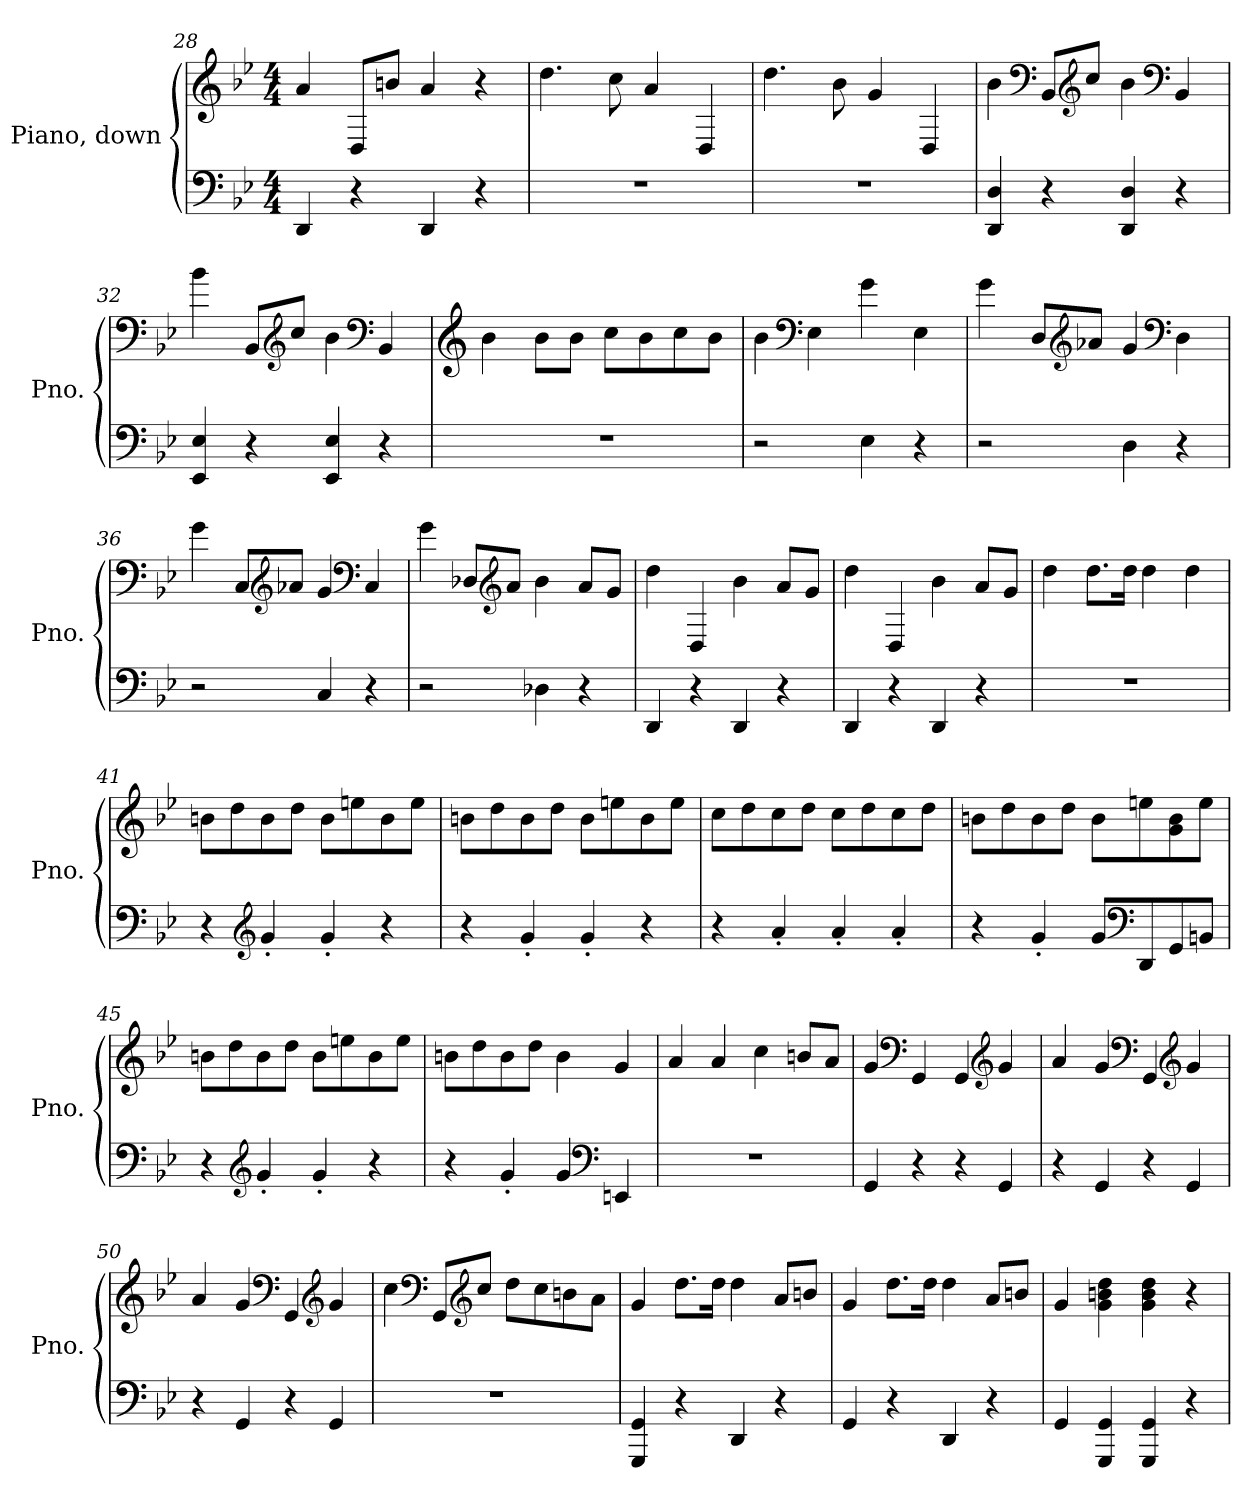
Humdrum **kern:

**kern	**kern
*part1	*part1
*staff2	*staff1
*I"Piano, down	*
*I'Pno.	*
!!LO:PB:g=z
*clefF4	*clefG2
*k[b-e-]	*k[b-e-]
*M4/4	*M4/4
=28	=28
4DD/	4a/
4r	8D/L
.	8bn/J
4DD/	4a/
4r	4r
=29	=29
1r	4.dd\
.	8cc\
.	4a/
.	4D/
=30	=30
1r	4.dd\
.	8b-\
.	4g/
.	4D/
=31	=31
4DD/ 4D/	4b-\
*	*clefF4
4r	8BB-/L
*	*clefG2
.	8cc/J
4DD/ 4D/	4b-\
*	*clefF4
4r	4BB-/
=32	=32
4EE-/ 4E-/	4b-\
4r	8BB-/L
*	*clefG2
.	8cc/J
4EE-/ 4E-/	4b-\
*	*clefF4
4r	4BB-/
!!LO:LB:g=z
=33	=33
*	*clefG2
1r	4b-\
.	8b-\L
.	8b-\J
.	8cc\L
.	8b-\
.	8cc\
.	8b-\J
=34	=34
2r	4b-\
*	*clefF4
.	4E-\
4E-\	4g\
4r	4E-\
=35	=35
2r	4g\
.	8D/L
*	*clefG2
.	8a-X/J
4D\	4g/
*	*clefF4
4r	4D\
=36	=36
2r	4g\
.	8C/L
*	*clefG2
.	8a-X/J
4C/	4g/
*	*clefF4
4r	4C/
=37	=37
2r	4g\
.	8D-X/L
*	*clefG2
.	8a/J
4D-X\	4b-\
4r	8a/L
.	8g/J
!!LO:LB:g=z
=38	=38
4DD/	4dd\
4r	4D/
4DD/	4b-\
4r	8a/L
.	8g/J
=39	=39
4DD/	4dd\
4r	4D/
4DD/	4b-\
4r	8a/L
.	8g/J
=40	=40
1r	4dd\
.	8.dd\L
.	16dd\Jk
.	4dd\
.	4dd\
=41	=41
4r	8bn\L
.	8dd\
*clefG2	*
4g'/	8b\
.	8dd\J
4g'/	8b\L
.	8een\
4r	8b\
.	8ee\J
=42	=42
4r	8bn\L
.	8dd\
4g'/	8b\
.	8dd\J
4g'/	8b\L
.	8een\
4r	8b\
.	8ee\J
!!LO:LB:g=z
=43	=43
4r	8cc\L
.	8dd\
4a'/	8cc\
.	8dd\J
4a'/	8cc\L
.	8dd\
4a'/	8cc\
.	8dd\J
=44	=44
4r	8bn\L
.	8dd\
4g'/	8b\
.	8dd\J
8g/L	8b\L
*clefF4	*
8DD/	8een\
8GG/	8g\ 8b\
8BBn/J	8ee\J
=45	=45
4r	8bn\L
.	8dd\
*clefG2	*
4g'/	8b\
.	8dd\J
4g'/	8b\L
.	8een\
4r	8b\
.	8ee\J
=46	=46
4r	8bn\L
.	8dd\
4g'/	8b\
.	8dd\J
4g/	4b\
*clefF4	*
4EEn/	4g/
=47	=47
1r	4a/
.	4a/
.	4cc\
.	8bn/L
.	8a/J
!!LO:LB:g=z
=48	=48
4GG/	4g/
*	*clefF4
4r	4GG/
4r	4GG/
*	*clefG2
4GG/	4g/
=49	=49
4r	4a/
4GG/	4g/
*	*clefF4
4r	4GG/
*	*clefG2
4GG/	4g/
=50	=50
4r	4a/
4GG/	4g/
*	*clefF4
4r	4GG/
*	*clefG2
4GG/	4g/
=51	=51
1r	4cc\
*	*clefF4
.	8GG/L
*	*clefG2
.	8cc/J
.	8dd\L
.	8cc\
.	8bn\
.	8a\J
=52	=52
4GGG/ 4GG/	4g/
4r	8.dd\L
.	16dd\Jk
4DD/	4dd\
4r	8a/L
.	8bn/J
!!LO:LB:g=z
=53	=53
4GG/	4g/
4r	8.dd\L
.	16dd\Jk
4DD/	4dd\
4r	8a/L
.	8bn/J
=54	=54
4GG/	4g/
4GGG/ 4GG/	4g\ 4bn\ 4dd\
4GGG/ 4GG/	4g\ 4b\ 4dd\
4r	4r
=	=
*-	*-
